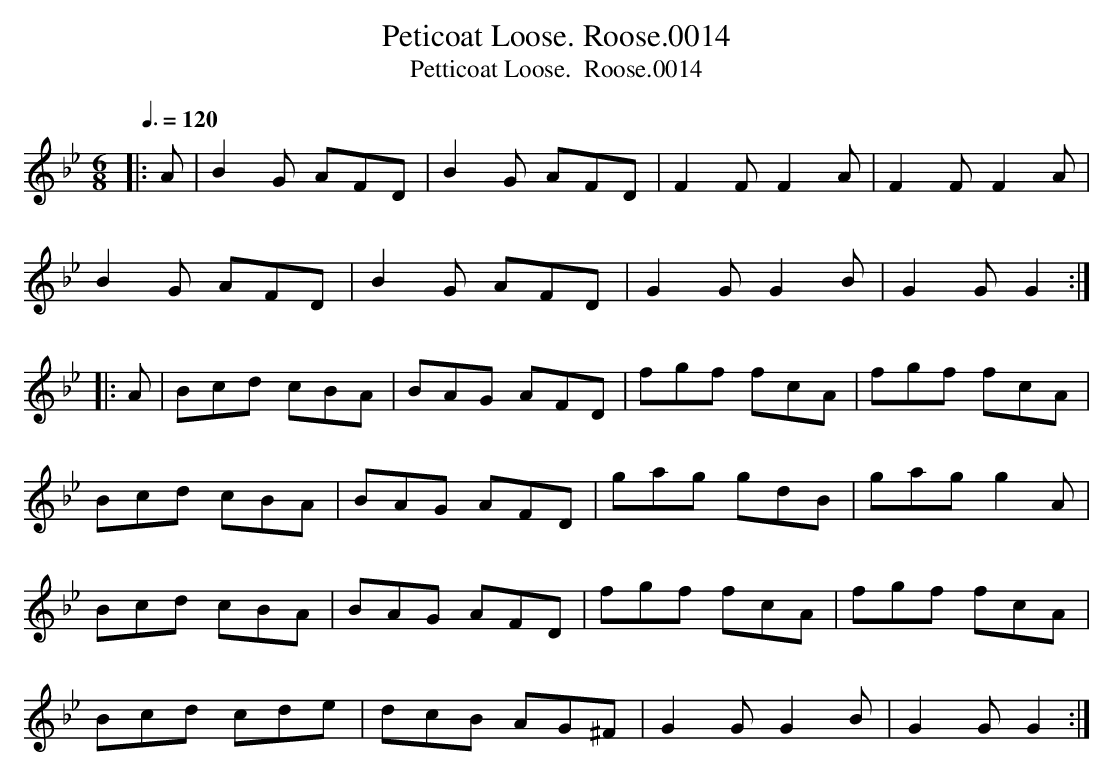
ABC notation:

X:1
T:Peticoat Loose. Roose.0014
T:Petticoat Loose.  Roose.0014
M:6/8
Q:3/8=120
L:1/8
K:Gm
|: A | B2G AFD | B2G AFD | F2F F2A | F2F F2A |
B2G AFD | B2G AFD | G2G G2B | G2G G2 :|
|: A | Bcd cBA | BAG AFD | fgf fcA | fgf fcA |
Bcd cBA | BAG AFD | gag gdB | gag g2A |
Bcd cBA | BAG AFD | fgf fcA | fgf fcA |
Bcd cde | dcB AG^F | G2G G2B | G2G G2 :|
